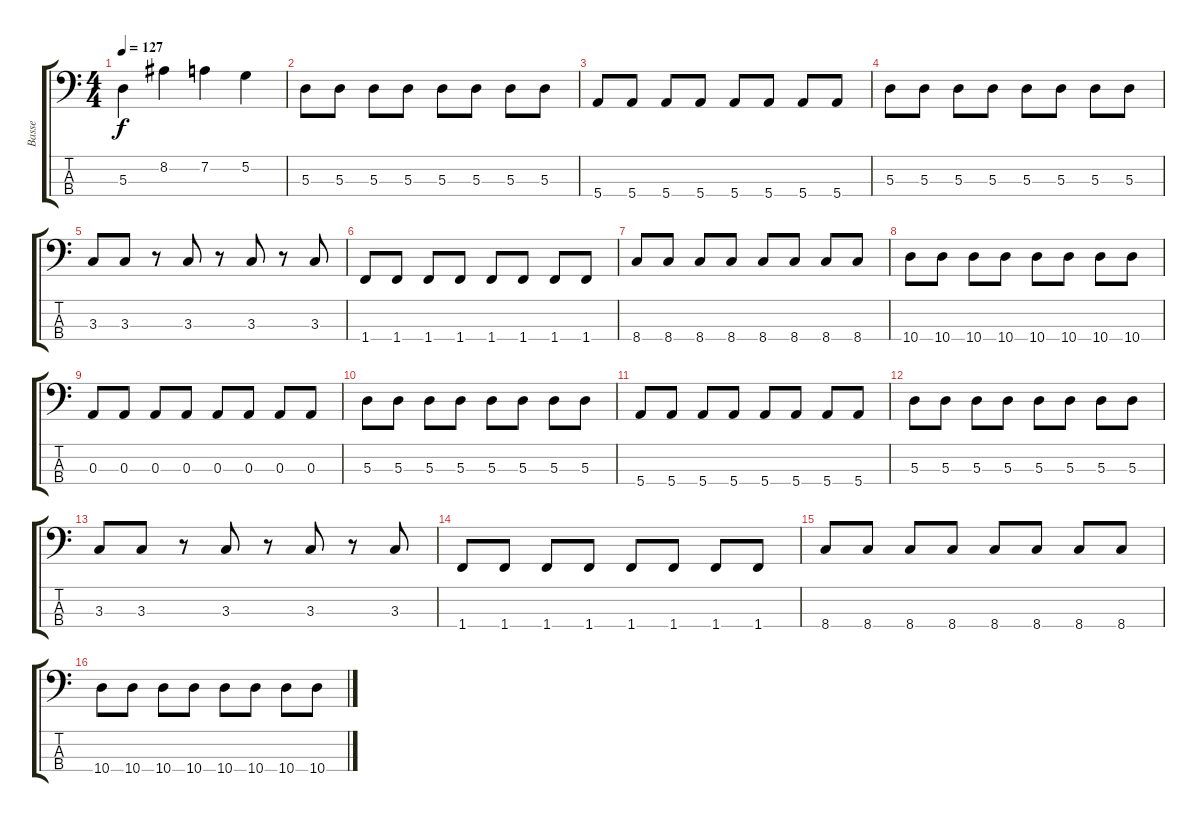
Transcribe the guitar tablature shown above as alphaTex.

\track ("Basse" "Basse") {instrument electricbassfinger}
\staff {score tabs}
\tuning (G2 D2 A1 E1) {hide}
\ts (4 4)
\tempo 127
\clef f4
\ks c
5.3.4{dy f} 8.2.4 7.2.4 5.2.4 |
5.3.8 5.3.8 5.3.8 5.3.8 5.3.8 5.3.8 5.3.8 5.3.8 |
5.4.8 5.4.8 5.4.8 5.4.8 5.4.8 5.4.8 5.4.8 5.4.8 |
5.3.8 5.3.8 5.3.8 5.3.8 5.3.8 5.3.8 5.3.8 5.3.8 |
3.3.8 3.3.8 r.8 3.3.8 r.8 3.3.8 r.8 3.3.8 |
1.4.8 1.4.8 1.4.8 1.4.8 1.4.8 1.4.8 1.4.8 1.4.8 |
8.4.8 8.4.8 8.4.8 8.4.8 8.4.8 8.4.8 8.4.8 8.4.8 |
10.4.8 10.4.8 10.4.8 10.4.8 10.4.8 10.4.8 10.4.8 10.4.8 |
0.3.8 0.3.8 0.3.8 0.3.8 0.3.8 0.3.8 0.3.8 0.3.8 |
5.3.8 5.3.8 5.3.8 5.3.8 5.3.8 5.3.8 5.3.8 5.3.8 |
5.4.8 5.4.8 5.4.8 5.4.8 5.4.8 5.4.8 5.4.8 5.4.8 |
5.3.8 5.3.8 5.3.8 5.3.8 5.3.8 5.3.8 5.3.8 5.3.8 |
3.3.8 3.3.8 r.8 3.3.8 r.8 3.3.8 r.8 3.3.8 |
1.4.8 1.4.8 1.4.8 1.4.8 1.4.8 1.4.8 1.4.8 1.4.8 |
8.4.8 8.4.8 8.4.8 8.4.8 8.4.8 8.4.8 8.4.8 8.4.8 |
10.4.8 10.4.8 10.4.8 10.4.8 10.4.8 10.4.8 10.4.8 10.4.8
